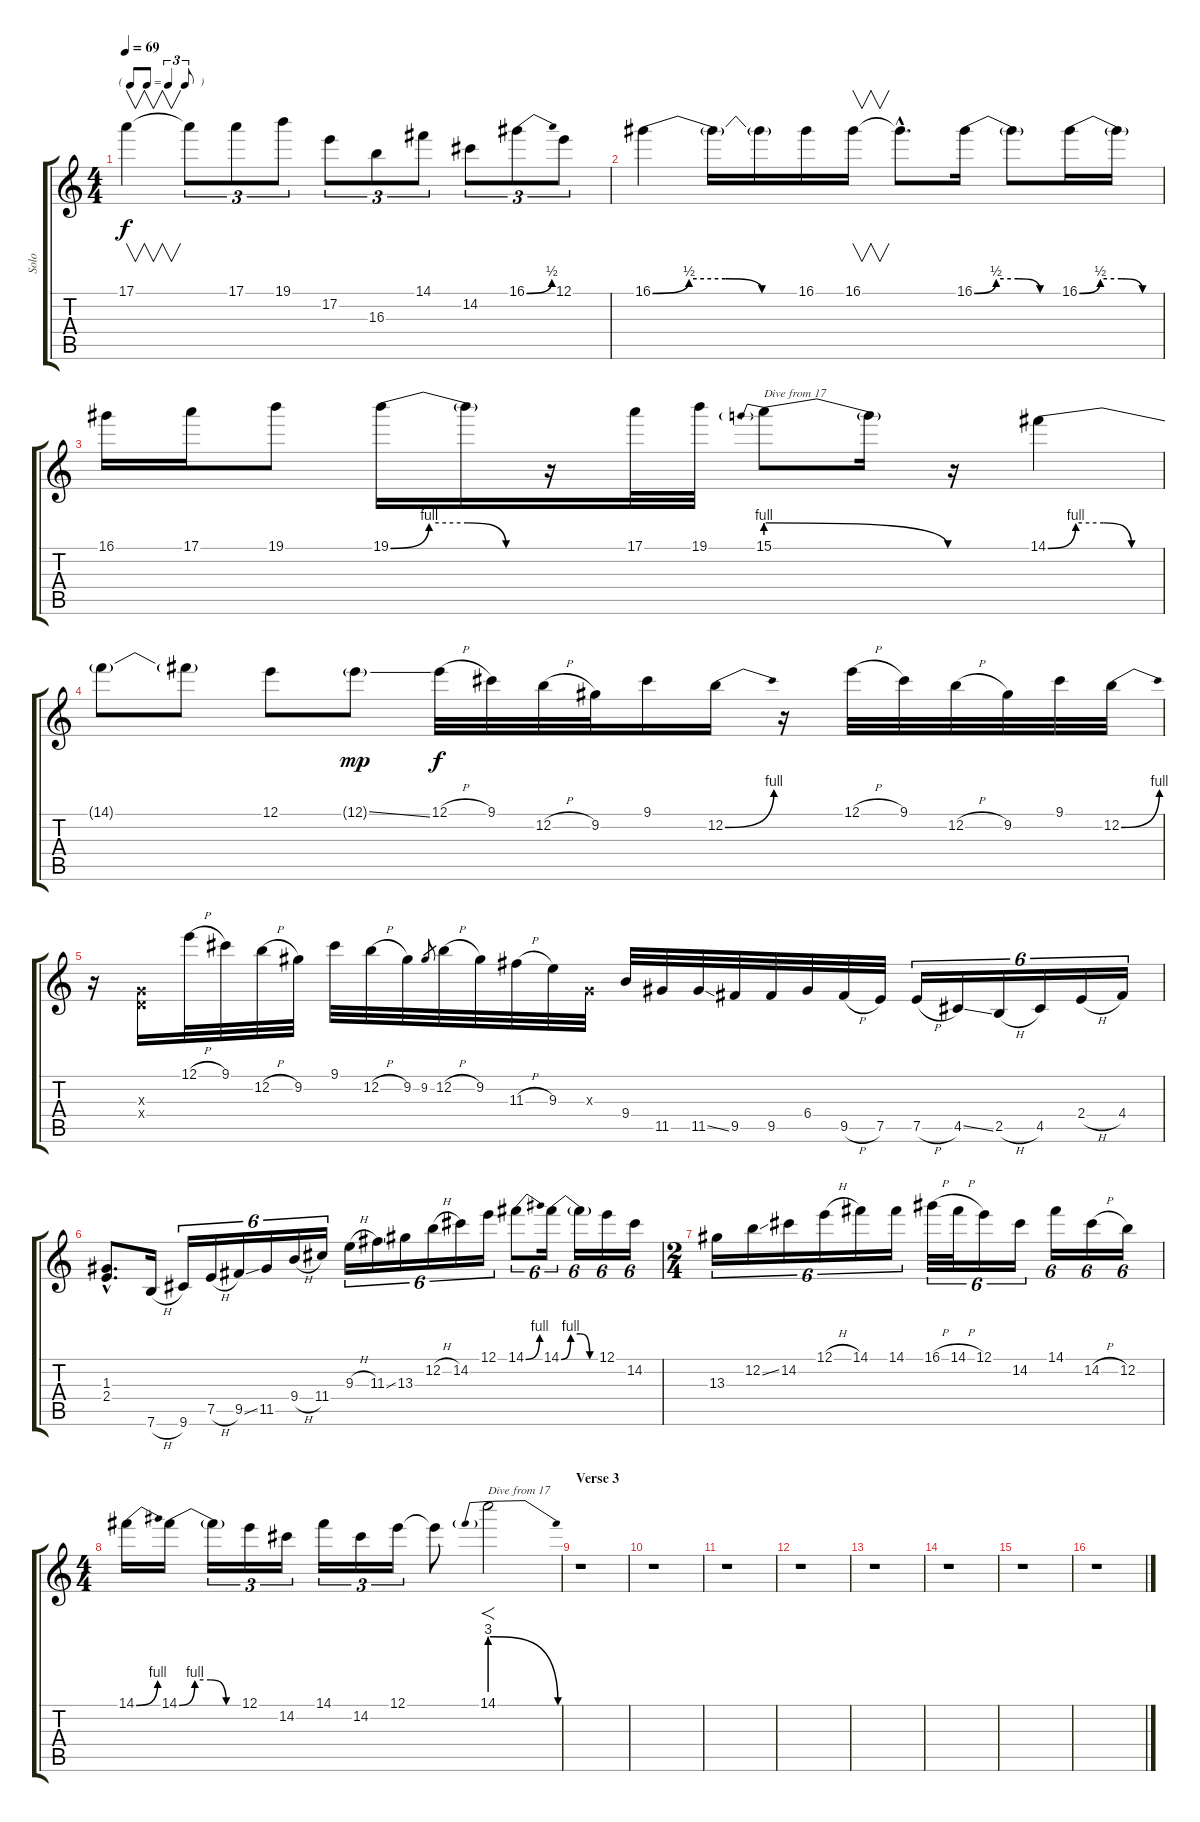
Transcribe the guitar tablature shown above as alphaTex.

\track ("Solo" "Solo") {instrument distortionguitar}
\staff {score tabs}
\tuning (E4 B3 G3 D3 A2 E2) {hide}
\ts (4 4)
\tf triplet8th
\tempo 69
\clef g2
\ks c
17.1.4{v dy f} 17.1{t}.8{tu (3 2)} 17.1.8{tu (3 2)} 19.1.8{tu (3 2)} 17.2.8{tu (3 2)} 16.3.8{tu (3 2)} 14.1.8{tu (3 2)} 14.2.8{tu (3 2)} 16.1{be (bend 0 0 60 2)}.8{tu (3 2)} 12.1.8{tu (3 2)} |
16.1{be (custom 0 0 15 2 30 2 45 0 60 0)}.4 16.1{t}.16 16.1{t}.16 16.1.16 16.1.16{v} 16.1{hac t}.8{d} 16.1{be (custom 0 0 15 2 30 2 45 0 60 0)}.16 16.1{t}.8 16.1{be (custom 0 0 15 2 30 2 45 0 60 0)}.16 16.1{t}.16 |
16.1.16 17.1.16 19.1.8 19.1{be (custom 0 0 15 4 30 4 45 0 60 0)}.16 19.1{t}.16 r.16 17.1.32 19.1.32 15.1{be (prebendrelease 0 4 60 0)}.8{txt "Dive from 17"} 15.1{t}.16 r.16 14.1{be (custom 0 0 15 4 30 4 45 0 60 0)}.4 |
14.1{t}.8 14.1{t}.8 12.1.8 12.1{ss g}.8{dy mp} 12.1{h}.32{dy f} 9.1.32 12.2{h}.32 9.2.32 9.1.16 12.2{be (bend 0 0 60 4)}.16 r.16 12.1{h}.32 9.1.32 12.2{h}.32 9.2.32 9.1.32 12.2{be (bend 0 0 60 4)}.32 |
r.16 (0.3{x} 0.4{x}).16 12.1{h}.32 9.1.32 12.2{h}.32 9.2.32 9.1.32 12.2{h}.32 9.2.32 9.2.8{gr} 12.2{h}.32 9.2.32 11.3{h}.32 9.3.32 0.3{x}.32 9.4.32 11.5.32 11.5{ss}.32 9.5.32 9.5.32 6.4.32 9.5{h}.32 7.5.32 7.5{h}.16{tu (6 4)} 4.5{ss}.16{tu (6 4)} 2.5{h}.16{tu (6 4)} 4.5.16{tu (6 4)} 2.4{h}.16{tu (6 4)} 4.4.16{tu (6 4)} |
(1.3{hac} 2.4{hac}).8{d} 7.6{h}.16 9.6.16{tu (6 4)} 7.5{h}.16{tu (6 4)} 9.5{ss}.16{tu (6 4)} 11.5.16{tu (6 4)} 9.4{h}.16{tu (6 4)} 11.4.16{tu (6 4)} 9.3{h}.16{tu (6 4)} 11.3{ss}.16{tu (6 4)} 13.3.16{tu (6 4)} 12.2{h}.16{tu (6 4)} 14.2.16{tu (6 4)} 12.1.16{tu (6 4)} 14.1{be (bend 0 0 60 4)}.8{tu (6 4)} 14.1{be (custom 0 0 15 4 30 4 45 0 60 0)}.16{tu (6 4)} 14.1{t}.16{tu (6 4)} 12.1.16{tu (6 4)} 14.2.16{tu (6 4)} |
\ts (2 4)
13.3.16{tu (6 4)} 12.2{ss}.16{tu (6 4)} 14.2.16{tu (6 4)} 12.1{h}.16{tu (6 4)} 14.1.16{tu (6 4)} 14.1.16{tu (6 4)} 16.1{h}.32{tu (6 4)} 14.1{h}.32{tu (6 4)} 12.1.16{tu (6 4)} 14.2.16{tu (6 4)} 14.1.16{tu (6 4)} 14.2{h}.16{tu (6 4)} 12.2.16{tu (6 4)} |
\ts (4 4)
14.1{be (bend 0 0 60 4)}.16 14.1{be (custom 0 0 15 4 30 4 45 0 60 0)}.16 14.1{t}.16{tu (3 2)} 12.1.16{tu (3 2)} 14.2.16{tu (3 2)} 14.1.16{tu (3 2)} 14.2.16{tu (3 2)} 12.1.16{tu (3 2)} 12.1{t}.8 14.1{be (prebendrelease 0 12 60 0)}.2{f txt "Dive from 17"} |
\section ("" "Verse 3")
r.1 |
r.1 |
r.1 |
r.1 |
r.1 |
r.1 |
r.1 |
r.1
